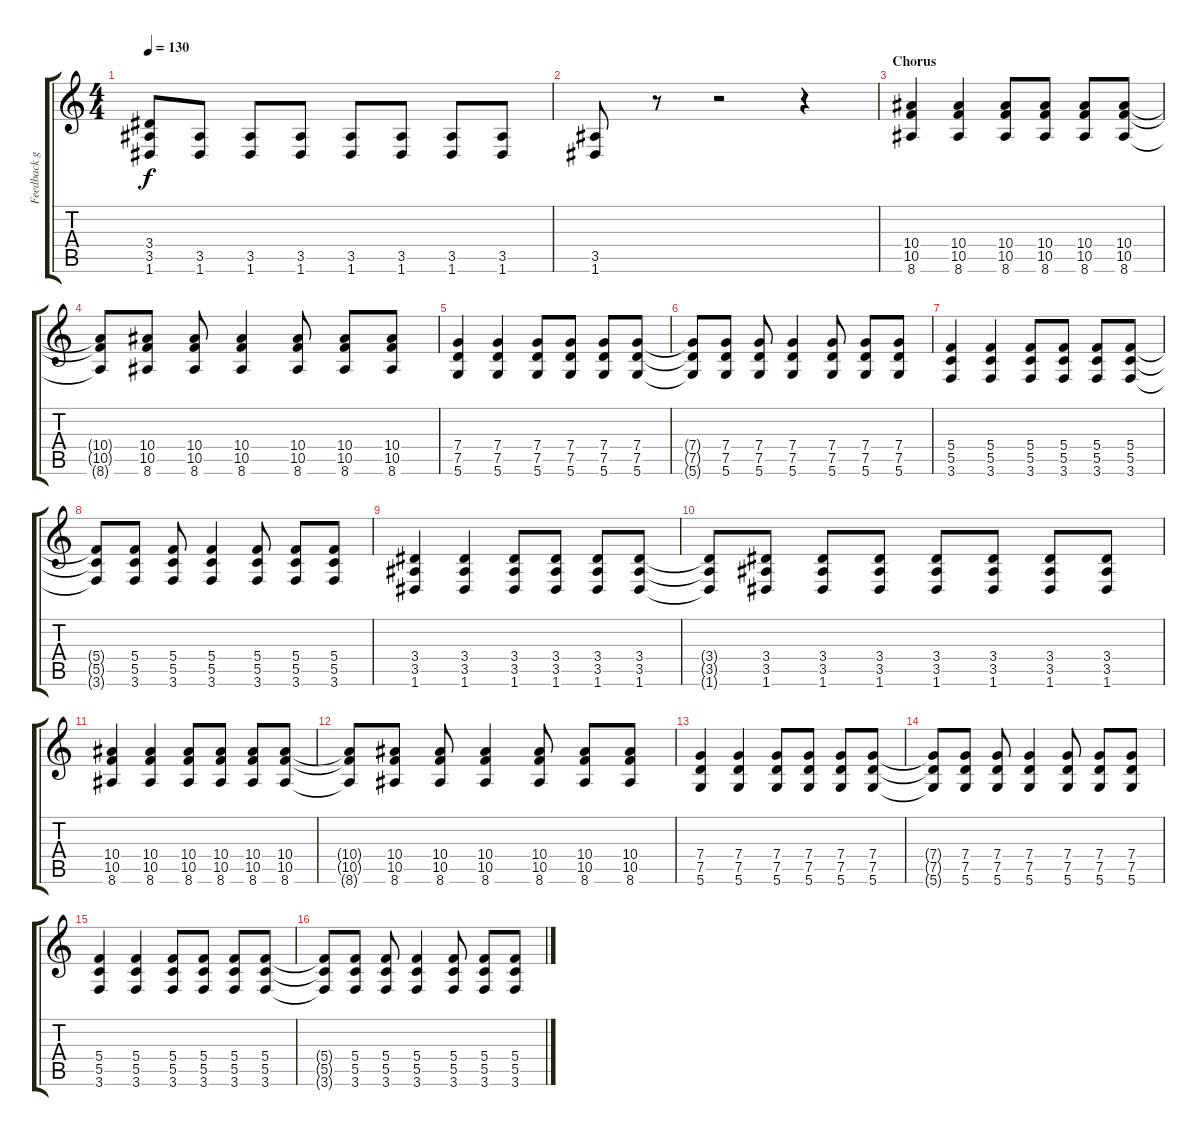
\track ("Feedback guitar" "Feedback g") {instrument acousticguitarsteel}
\staff {score tabs}
\tuning (D4 A3 F3 C3 G2 D2) {hide}
\ts (4 4)
\tempo 130
\clef g2
\ks c
(3.4 3.5 1.6).8{dy f volume 13 balance 8} (3.5 1.6).8 (3.5 1.6).8 (3.5 1.6).8 (3.5 1.6).8 (3.5 1.6).8 (3.5 1.6).8 (3.5 1.6).8 |
(3.5 1.6).8 r.8 r.2 r.4 |
\section ("" "Chorus")
(10.4 10.5 8.6).4 (10.4 10.5 8.6).4 (10.4 10.5 8.6).8 (10.4 10.5 8.6).8 (10.4 10.5 8.6).8 (10.4 10.5 8.6).8 |
(10.4{t} 10.5{t} 8.6{t}).8 (10.4 10.5 8.6).8 (10.4 10.5 8.6).8 (10.4 10.5 8.6).4 (10.4 10.5 8.6).8 (10.4 10.5 8.6).8 (10.4 10.5 8.6).8 |
(7.4 7.5 5.6).4 (7.4 7.5 5.6).4 (7.4 7.5 5.6).8 (7.4 7.5 5.6).8 (7.4 7.5 5.6).8 (7.4 7.5 5.6).8 |
(7.4{t} 7.5{t} 5.6{t}).8 (7.4 7.5 5.6).8 (7.4 7.5 5.6).8 (7.4 7.5 5.6).4 (7.4 7.5 5.6).8 (7.4 7.5 5.6).8 (7.4 7.5 5.6).8 |
(5.4 5.5 3.6).4 (5.4 5.5 3.6).4 (5.4 5.5 3.6).8 (5.4 5.5 3.6).8 (5.4 5.5 3.6).8 (5.4 5.5 3.6).8 |
(5.4{t} 5.5{t} 3.6{t}).8 (5.4 5.5 3.6).8 (5.4 5.5 3.6).8 (5.4 5.5 3.6).4 (5.4 5.5 3.6).8 (5.4 5.5 3.6).8 (5.4 5.5 3.6).8 |
(3.4 3.5 1.6).4 (3.4 3.5 1.6).4 (3.4 3.5 1.6).8 (3.4 3.5 1.6).8 (3.4 3.5 1.6).8 (3.4 3.5 1.6).8 |
(3.4{t} 3.5{t} 1.6{t}).8 (3.4 3.5 1.6).8 (3.4 3.5 1.6).8 (3.4 3.5 1.6).8 (3.4 3.5 1.6).8 (3.4 3.5 1.6).8 (3.4 3.5 1.6).8 (3.4 3.5 1.6).8 |
(10.4 10.5 8.6).4{volume 14 balance 8} (10.4 10.5 8.6).4 (10.4 10.5 8.6).8 (10.4 10.5 8.6).8 (10.4 10.5 8.6).8 (10.4 10.5 8.6).8 |
(10.4{t} 10.5{t} 8.6{t}).8 (10.4 10.5 8.6).8 (10.4 10.5 8.6).8 (10.4 10.5 8.6).4 (10.4 10.5 8.6).8 (10.4 10.5 8.6).8 (10.4 10.5 8.6).8 |
(7.4 7.5 5.6).4 (7.4 7.5 5.6).4 (7.4 7.5 5.6).8 (7.4 7.5 5.6).8 (7.4 7.5 5.6).8 (7.4 7.5 5.6).8 |
(7.4{t} 7.5{t} 5.6{t}).8 (7.4 7.5 5.6).8 (7.4 7.5 5.6).8 (7.4 7.5 5.6).4 (7.4 7.5 5.6).8 (7.4 7.5 5.6).8 (7.4 7.5 5.6).8 |
(5.4 5.5 3.6).4 (5.4 5.5 3.6).4 (5.4 5.5 3.6).8 (5.4 5.5 3.6).8 (5.4 5.5 3.6).8 (5.4 5.5 3.6).8 |
(5.4{t} 5.5{t} 3.6{t}).8 (5.4 5.5 3.6).8 (5.4 5.5 3.6).8 (5.4 5.5 3.6).4 (5.4 5.5 3.6).8 (5.4 5.5 3.6).8 (5.4 5.5 3.6).8
